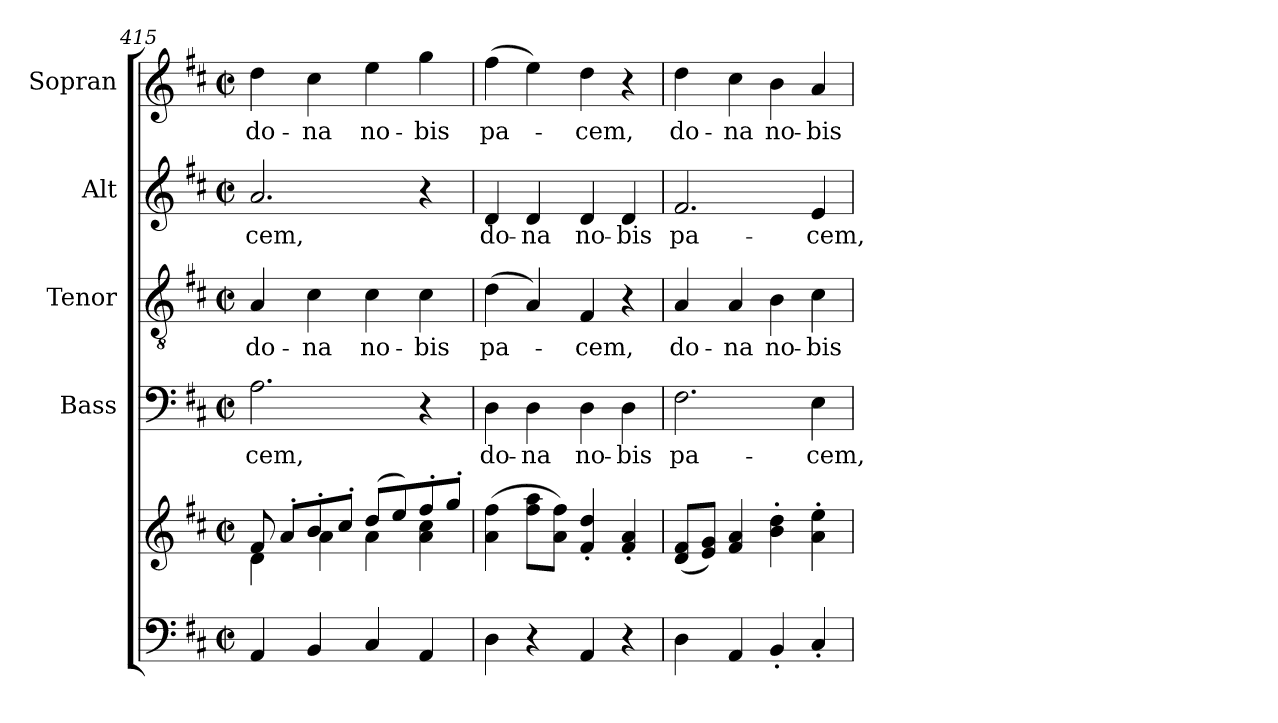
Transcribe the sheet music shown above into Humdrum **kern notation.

**kern	**kern	**kern	**text	**kern	**text	**kern	**text	**kern	**text
*part5	*part5	*part4	*part4	*part3	*part3	*part2	*part2	*part1	*part1
*staff6	*staff5	*staff4	*staff4	*staff3	*staff3	*staff2	*staff2	*staff1	*staff1
*	*	*I"Bass	*	*I"Tenor	*	*I"Alt	*	*I"Sopran	*
*	*	*I'B.	*	*I'T.	*	*I'A.	*	*I'S.	*
!!LO:LB:g=z
*clefF4	*clefG2	*clefF4	*	*clefGv2	*	*clefG2	*	*clefG2	*
*k[f#c#]	*k[f#c#]	*k[f#c#]	*	*k[f#c#]	*	*k[f#c#]	*	*k[f#c#]	*
*D:	*D:	*D:	*	*D:	*	*D:	*	*D:	*
*M2/2	*M2/2	*M2/2	*	*M2/2	*	*M2/2	*	*M2/2	*
*met(c|)	*met(c|)	*met(c|)	*	*met(c|)	*	*met(c|)	*	*met(c|)	*
=415	=415	=415	=415	=415	=415	=415	=415	=415	=415
*	*^	*	*	*	*	*	*	*	*
!	!	!	!	!LO:LY:b	!	!LO:LY:b	!	!LO:LY:b	!	!LO:LY:b
4AA/	8f#/	4d\	2.A\	-cem,	4A/	do-	2.a/	-cem,	4dd\	do-
.	8a'>/L	.	.	.	.	.	.	.	.	.
!	!	!	!	!	!	!LO:LY:b	!	!	!	!LO:LY:b
4BB/	8b'>/	4a\	.	.	4c#\	-na	.	.	4cc#\	-na
.	8cc#'>/J	.	.	.	.	.	.	.	.	.
!	!	!	!	!	!	!LO:LY:b	!	!	!	!LO:LY:b
4C#/	(>8dd/L	4a\	.	.	4c#\	no-	.	.	4ee\	no-
.	8ee/)	.	.	.	.	.	.	.	.	.
!	!	!	!	!	!	!LO:LY:b	!	!	!	!LO:LY:b
4AA/	8ff#'</	4a\ 4cc#\	4r	.	4c#\	-bis	4r	.	4gg\	-bis
.	8gg'>/J	.	.	.	.	.	.	.	.	.
*	*v	*v	*	*	*	*	*	*	*	*
=416	=416	=416	=416	=416	=416	=416	=416	=416	=416
!	!	!	!LO:LY:b	!	!LO:LY:b	!	!LO:LY:b	!	!LO:LY:b
4D\	(>4a\ 4ff#\	4D\	do-	(>4d\	pa-	4d/	do-	(>4ff#\	pa-
!	!	!	!LO:LY:b	!	!	!	!LO:LY:b	!	!
4r	8ff#\ 8aa\L	4D\	-na	4A/)	.	4d/	-na	4ee\)	.
.	8a\ 8ff#\J)	.	.	.	.	.	.	.	.
!	!	!	!LO:LY:b	!	!LO:LY:b	!	!LO:LY:b	!	!LO:LY:b
4AA/	4f#/'< 4dd/'<	4D\	no-	4F#/	-cem,	4d/	no-	4dd\	-cem,
!	!	!	!LO:LY:b	!	!	!	!LO:LY:b	!	!
4r	4f#/'< 4a/'<	4D\	-bis	4r	.	4d/	-bis	4r	.
=417	=417	=417	=417	=417	=417	=417	=417	=417	=417
!	!	!	!LO:LY:b	!	!LO:LY:b	!	!LO:LY:b	!	!LO:LY:b
4D\	(<8d/ 8f#/L	2.F#\	pa-	4A/	do-	2.f#/	pa-	4dd\	do-
.	8e/ 8g/J)	.	.	.	.	.	.	.	.
!	!	!	!	!	!LO:LY:b	!	!	!	!LO:LY:b
4AA/	4f#/ 4a/	.	.	4A/	-na	.	.	4cc#\	-na
!	!	!	!	!	!LO:LY:b	!	!	!	!LO:LY:b
4BB'</	4b\'> 4dd\'>	.	.	4B\	no-	.	.	4b\	no-
!	!	!	!LO:LY:b	!	!LO:LY:b	!	!LO:LY:b	!	!LO:LY:b
4C#'</	4a\'> 4ee\'>	4E\	-cem,	4c#\	-bis	4e/	-cem,	4a/	-bis
=	=	=	=	=	=	=	=	=	=
*-	*-	*-	*-	*-	*-	*-	*-	*-	*-
